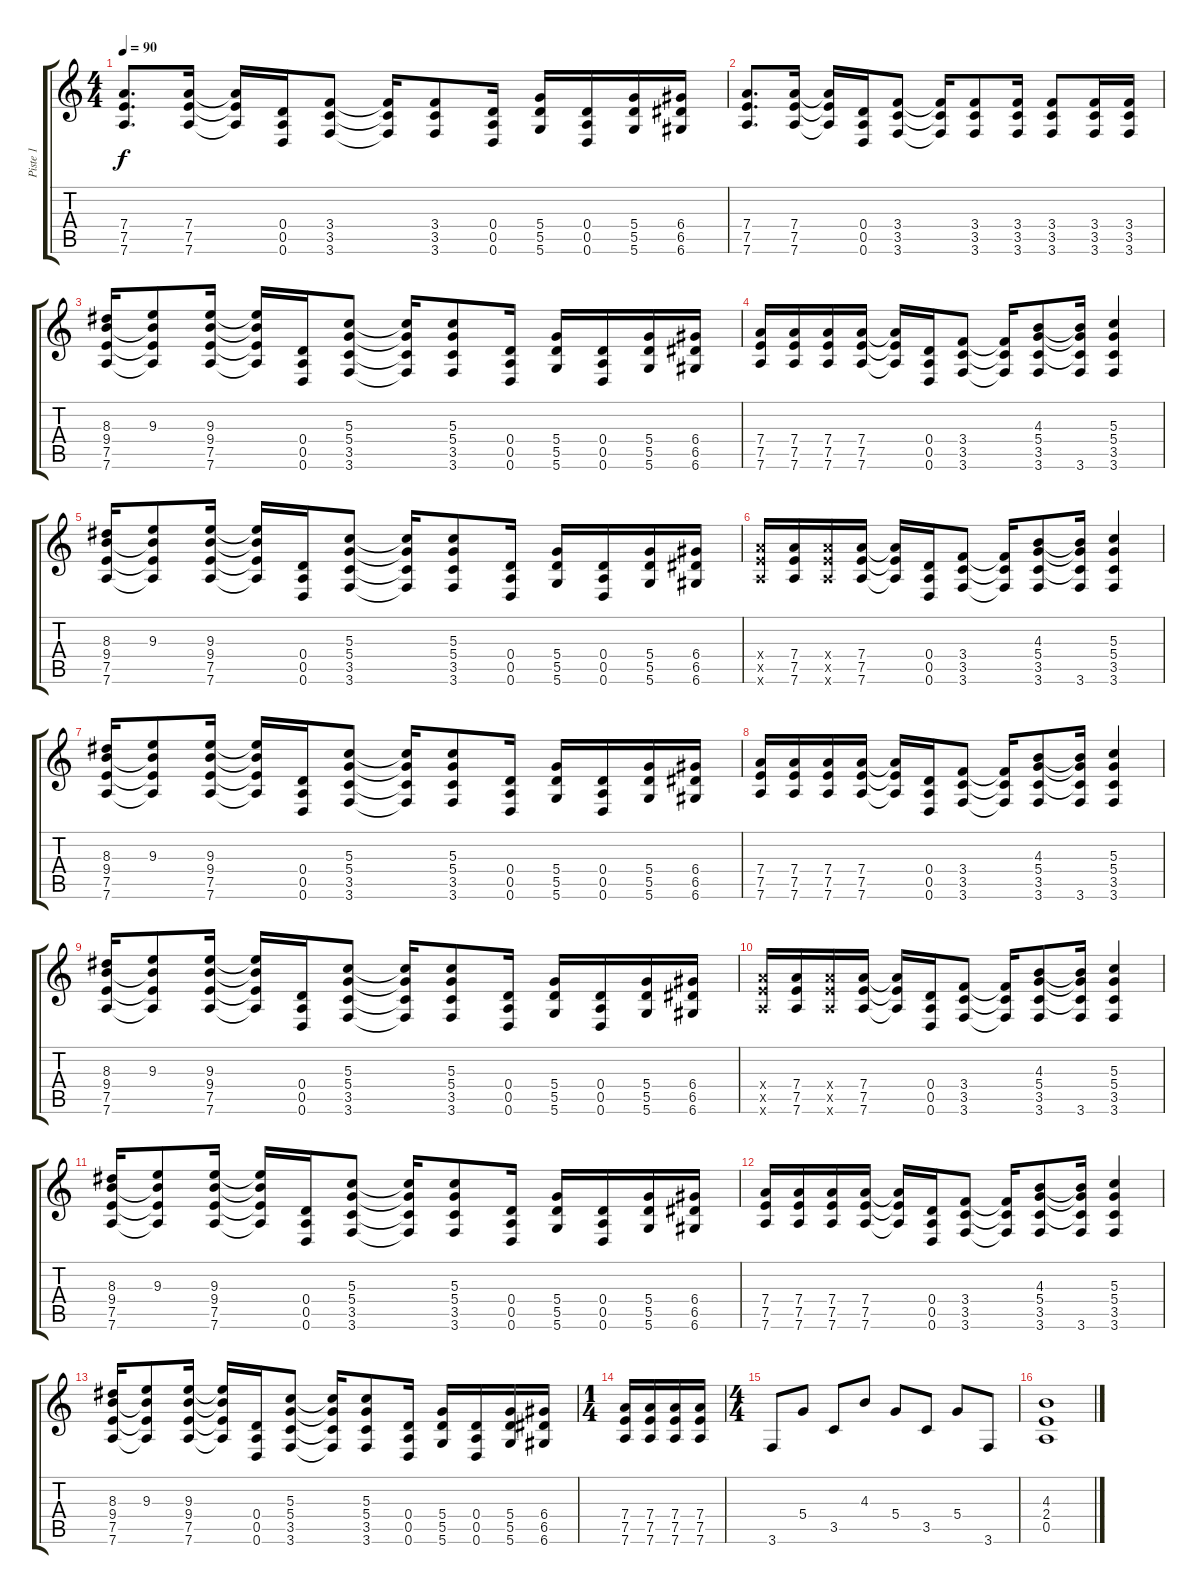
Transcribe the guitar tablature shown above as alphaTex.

\track ("Piste 1" "Piste 1") {instrument electricguitarjazz}
\staff {score tabs}
\tuning (E4 B3 G3 D3 A2 D2) {hide}
\ts (4 4)
\tempo 90
\clef g2
\ks c
(7.4 7.5 7.6).8{d dy f instrument electricguitarjazz} (7.4 7.5 7.6).16 (7.4{t} 7.5{t} 7.6{t}).16 (0.4 0.5 0.6).16 (3.4 3.5 3.6).8 (3.4{t} 3.5{t} 3.6{t}).16 (3.4 3.5 3.6).8 (0.4 0.5 0.6).16 (5.4 5.5 5.6).16 (0.4 0.5 0.6).16 (5.4 5.5 5.6).16 (6.4 6.5 6.6).16 |
(7.4 7.5 7.6).8{d} (7.4 7.5 7.6).16 (7.4{t} 7.5{t} 7.6{t}).16 (0.4 0.5 0.6).16 (3.4 3.5 3.6).8 (3.4{t} 3.5{t} 3.6{t}).16 (3.4 3.5 3.6).8 (3.4 3.5 3.6).16 (3.4 3.5 3.6).8 (3.4 3.5 3.6).16 (3.4 3.5 3.6).16 |
(8.3 9.4 7.5 7.6).16{instrument overdrivenguitar} (9.3 9.4{t} 7.5{t} 7.6{t}).8 (9.3 9.4 7.5 7.6).16 (9.3{t} 9.4{t} 7.5{t} 7.6{t}).16 (0.4 0.5 0.6).16 (5.3 5.4 3.5 3.6).8 (5.3{t} 5.4{t} 3.5{t} 3.6{t}).16 (5.3 5.4 3.5 3.6).8 (0.4 0.5 0.6).16 (5.4 5.5 5.6).16 (0.4 0.5 0.6).16 (5.4 5.5 5.6).16 (6.4 6.5 6.6).16 |
(7.4 7.5 7.6).16 (7.4 7.5 7.6).16 (7.4 7.5 7.6).16 (7.4 7.5 7.6).16 (7.4{t} 7.5{t} 7.6{t}).16 (0.4 0.5 0.6).16 (3.4 3.5 3.6).8 (3.4{t} 3.5{t} 3.6{t}).16 (4.3 5.4 3.5 3.6).8 (4.3{t} 5.4{t} 3.5{t} 3.6).16 (5.3 5.4 3.5 3.6).4 |
(8.3 9.4 7.5 7.6).16{instrument overdrivenguitar} (9.3 9.4{t} 7.5{t} 7.6{t}).8 (9.3 9.4 7.5 7.6).16 (9.3{t} 9.4{t} 7.5{t} 7.6{t}).16 (0.4 0.5 0.6).16 (5.3 5.4 3.5 3.6).8 (5.3{t} 5.4{t} 3.5{t} 3.6{t}).16 (5.3 5.4 3.5 3.6).8 (0.4 0.5 0.6).16 (5.4 5.5 5.6).16 (0.4 0.5 0.6).16 (5.4 5.5 5.6).16 (6.4 6.5 6.6).16 |
(7.4{x} 7.5{x} 7.6{x}).16 (7.4 7.5 7.6).16 (7.4{x} 7.5{x} 7.6{x}).16 (7.4 7.5 7.6).16 (7.4{t} 7.5{t} 7.6{t}).16 (0.4 0.5 0.6).16 (3.4 3.5 3.6).8 (3.4{t} 3.5{t} 3.6{t}).16 (4.3 5.4 3.5 3.6).8 (4.3{t} 5.4{t} 3.5{t} 3.6).16 (5.3 5.4 3.5 3.6).4 |
(8.3 9.4 7.5 7.6).16{instrument overdrivenguitar} (9.3 9.4{t} 7.5{t} 7.6{t}).8 (9.3 9.4 7.5 7.6).16 (9.3{t} 9.4{t} 7.5{t} 7.6{t}).16 (0.4 0.5 0.6).16 (5.3 5.4 3.5 3.6).8 (5.3{t} 5.4{t} 3.5{t} 3.6{t}).16 (5.3 5.4 3.5 3.6).8 (0.4 0.5 0.6).16 (5.4 5.5 5.6).16 (0.4 0.5 0.6).16 (5.4 5.5 5.6).16 (6.4 6.5 6.6).16 |
(7.4 7.5 7.6).16 (7.4 7.5 7.6).16 (7.4 7.5 7.6).16 (7.4 7.5 7.6).16 (7.4{t} 7.5{t} 7.6{t}).16 (0.4 0.5 0.6).16 (3.4 3.5 3.6).8 (3.4{t} 3.5{t} 3.6{t}).16 (4.3 5.4 3.5 3.6).8 (4.3{t} 5.4{t} 3.5{t} 3.6).16 (5.3 5.4 3.5 3.6).4 |
(8.3 9.4 7.5 7.6).16{instrument overdrivenguitar} (9.3 9.4{t} 7.5{t} 7.6{t}).8 (9.3 9.4 7.5 7.6).16 (9.3{t} 9.4{t} 7.5{t} 7.6{t}).16 (0.4 0.5 0.6).16 (5.3 5.4 3.5 3.6).8 (5.3{t} 5.4{t} 3.5{t} 3.6{t}).16 (5.3 5.4 3.5 3.6).8 (0.4 0.5 0.6).16 (5.4 5.5 5.6).16 (0.4 0.5 0.6).16 (5.4 5.5 5.6).16 (6.4 6.5 6.6).16 |
(7.4{x} 7.5{x} 7.6{x}).16 (7.4 7.5 7.6).16 (7.4{x} 7.5{x} 7.6{x}).16 (7.4 7.5 7.6).16 (7.4{t} 7.5{t} 7.6{t}).16 (0.4 0.5 0.6).16 (3.4 3.5 3.6).8 (3.4{t} 3.5{t} 3.6{t}).16 (4.3 5.4 3.5 3.6).8 (4.3{t} 5.4{t} 3.5{t} 3.6).16 (5.3 5.4 3.5 3.6).4 |
(8.3 9.4 7.5 7.6).16{instrument overdrivenguitar} (9.3 9.4{t} 7.5{t} 7.6{t}).8 (9.3 9.4 7.5 7.6).16 (9.3{t} 9.4{t} 7.5{t} 7.6{t}).16 (0.4 0.5 0.6).16 (5.3 5.4 3.5 3.6).8 (5.3{t} 5.4{t} 3.5{t} 3.6{t}).16 (5.3 5.4 3.5 3.6).8 (0.4 0.5 0.6).16 (5.4 5.5 5.6).16 (0.4 0.5 0.6).16 (5.4 5.5 5.6).16 (6.4 6.5 6.6).16 |
(7.4 7.5 7.6).16 (7.4 7.5 7.6).16 (7.4 7.5 7.6).16 (7.4 7.5 7.6).16 (7.4{t} 7.5{t} 7.6{t}).16 (0.4 0.5 0.6).16 (3.4 3.5 3.6).8 (3.4{t} 3.5{t} 3.6{t}).16 (4.3 5.4 3.5 3.6).8 (4.3{t} 5.4{t} 3.5{t} 3.6).16 (5.3 5.4 3.5 3.6).4 |
(8.3 9.4 7.5 7.6).16{instrument overdrivenguitar} (9.3 9.4{t} 7.5{t} 7.6{t}).8 (9.3 9.4 7.5 7.6).16 (9.3{t} 9.4{t} 7.5{t} 7.6{t}).16 (0.4 0.5 0.6).16 (5.3 5.4 3.5 3.6).8 (5.3{t} 5.4{t} 3.5{t} 3.6{t}).16 (5.3 5.4 3.5 3.6).8 (0.4 0.5 0.6).16 (5.4 5.5 5.6).16 (0.4 0.5 0.6).16 (5.4 5.5 5.6).16 (6.4 6.5 6.6).16 |
\ts (1 4)
(7.4 7.5 7.6).16 (7.4 7.5 7.6).16 (7.4 7.5 7.6).16 (7.4 7.5 7.6).16 |
\ts (4 4)
3.6.8{instrument electricguitarjazz} 5.4.8 3.5.8 4.3.8 5.4.8 3.5.8 5.4.8 3.6.8 |
(4.3 2.4 0.5).1
